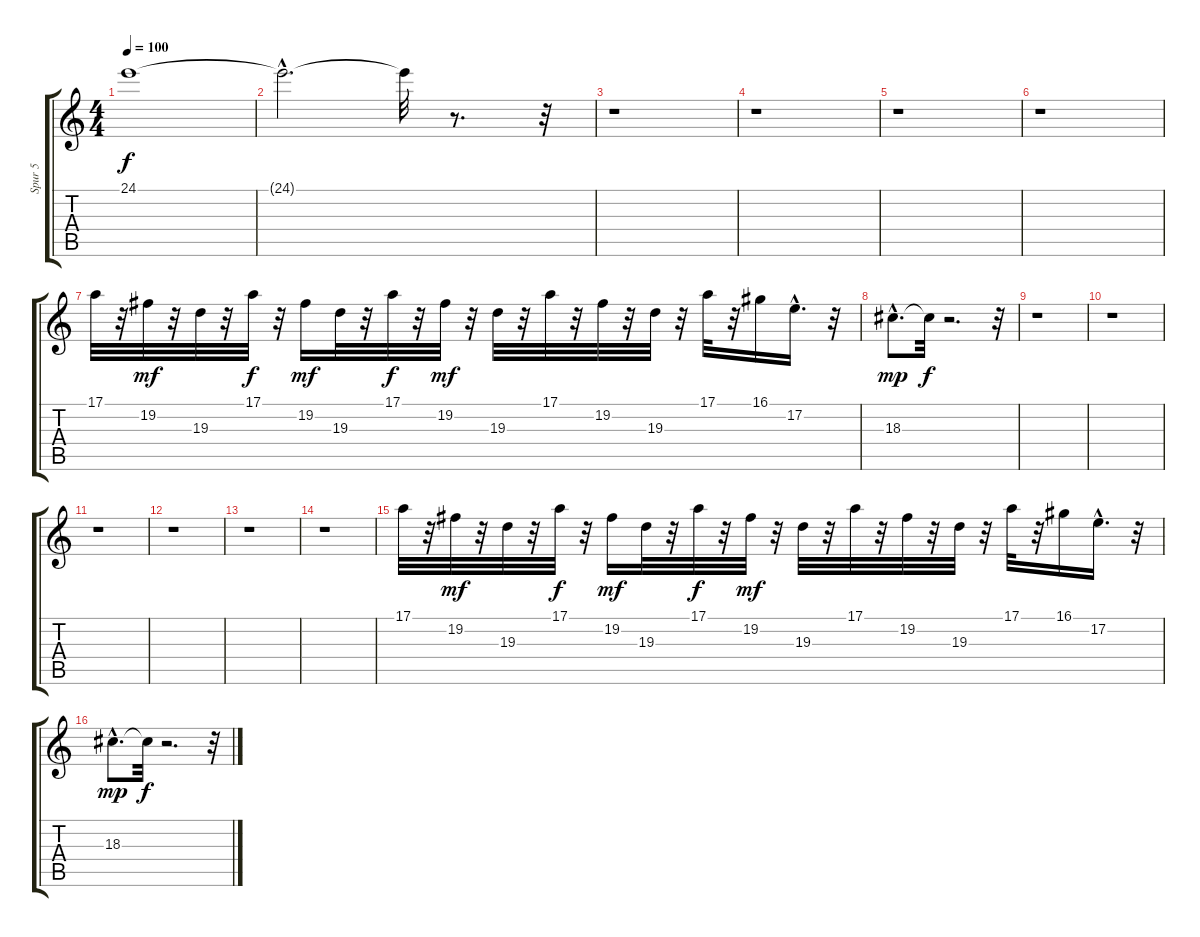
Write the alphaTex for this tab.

\track ("Spur 5" "Spur 5") {instrument stringensemble1}
\staff {score tabs}
\tuning (E4 B3 G3 D3 A2 E2) {hide}
\ts (4 4)
\tempo 100
\clef g2
\ks c
24.1{t}.1{dy f} |
24.1{hac t}.2{d} 24.1{t}.32 r.8{d} r.32 |
r.1 |
r.1 |
r.1 |
r.1 |
17.1.32 r.32 19.2.32{dy mf} r.32 19.3.32 r.32 17.1.32{dy f} r.32 19.2.16{dy mf} 19.3.32 r.32 17.1.32{dy f} r.32 19.2.32{dy mf} r.32 19.3.32 r.32 17.1.32 r.32 19.2.32 r.32 19.3.32 r.32 17.1.32 r.32 16.1.16 17.2{hac}.16{d} r.32 |
18.3{hac}.8{d dy mp} 18.3{t}.32{dy f} r.2{d} r.32 |
r.1 |
r.1 |
r.1 |
r.1 |
r.1 |
r.1 |
17.1.32 r.32 19.2.32{dy mf} r.32 19.3.32 r.32 17.1.32{dy f} r.32 19.2.16{dy mf} 19.3.32 r.32 17.1.32{dy f} r.32 19.2.32{dy mf} r.32 19.3.32 r.32 17.1.32 r.32 19.2.32 r.32 19.3.32 r.32 17.1.32 r.32 16.1.16 17.2{hac}.16{d} r.32 |
18.3{hac}.8{d dy mp} 18.3{t}.32{dy f} r.2{d} r.32
